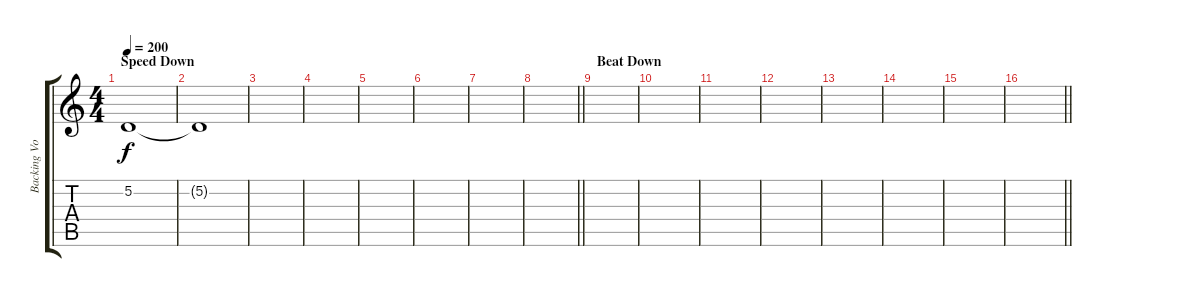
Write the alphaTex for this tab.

\track ("Backing Vocals" "Backing Vo") {instrument clarinet}
\staff {score tabs}
\tuning (D4 A3 F3 C3 G2 C2) {hide}
\ts (4 4)
\section ("" "Speed Down")
\tempo 200
\clef g2
\ks c
5.2.1{dy f} |
5.2{t}.1 |
|
|
|
|
|
\barLineRight lightlight
|
\section ("" "Beat Down")
|
|
|
|
|
|
|
\barLineRight lightlight
